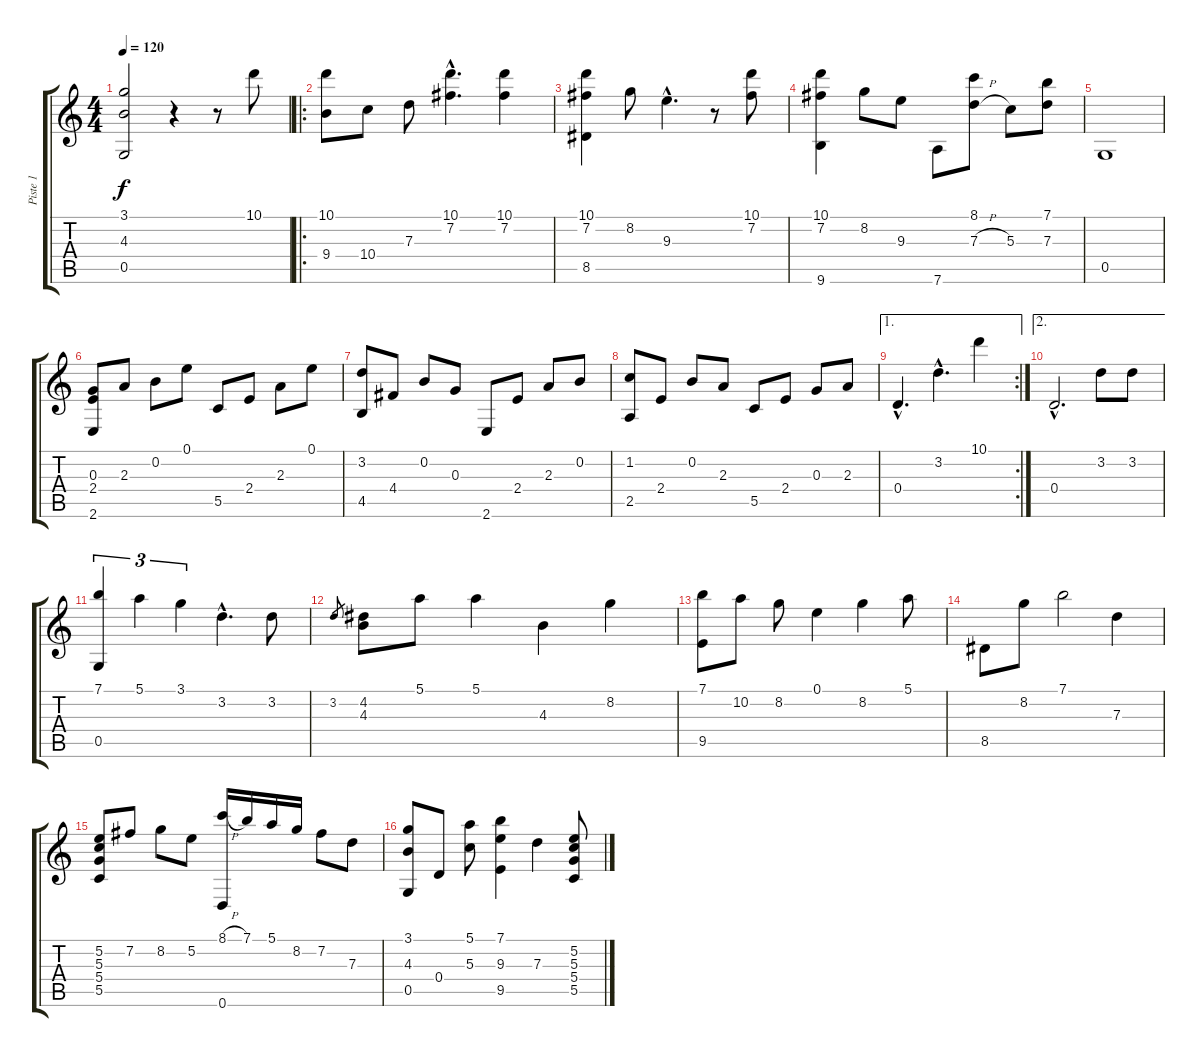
\track ("Piste 1" "Piste 1") {instrument acousticguitarnylon}
\staff {score tabs}
\tuning (E4 B3 G3 D3 G2 D2) {hide}
\ts (4 4)
\tempo 120
\clef g2
\ks c
(3.1{t} 4.3{t} 0.5{t}).2{dy f} r.4 r.8 10.1.8 |
\ro
(10.1 9.4).8 10.4.8 7.3.8 (10.1{hac} 7.2{hac}).4{d} (10.1 7.2).4 |
(10.1 7.2 8.5).4 8.2.8 9.3{hac}.4{d} r.8 (10.1 7.2).8 |
(10.1 7.2 9.6).4 8.2.8 9.3.8 7.6.8 (8.1 7.3{h}).8 5.3.8 (7.1 7.3).8 |
0.5.1 |
(0.3 2.4 2.6).8 2.3.8 0.2.8 0.1.8 5.5.8 2.4.8 2.3.8 0.1.8 |
(3.2 4.5).8 4.4.8 0.2.8 0.3.8 2.6.8 2.4.8 2.3.8 0.2.8 |
(1.2 2.5).8 2.4.8 0.2.8 2.3.8 5.5.8 2.4.8 0.3.8 2.3.8 |
\ae 1
\rc 2
0.4{hac}.4{d} 3.2{hac}.4{d} 10.1.4 |
\ae 2
0.4{hac}.2{d} 3.2.8 3.2.8 |
(7.1 0.5).4{tu (3 2)} 5.1.4{tu (3 2)} 3.1.4{tu (3 2)} 3.2{hac}.4{d} 3.2.8 |
3.2.8{gr} (4.2 4.3).8 5.1.8 5.1.4 4.3.4 8.2.4 |
(7.1 9.5).8 10.2.8 8.2.8 0.1.4 8.2.4 5.1.8 |
8.5.8 8.2.8 7.1.2 7.3.4 |
(5.2 5.3 5.4 5.5).8 7.2.8 8.2.8 5.2.8 (8.1{h} 0.6).16 7.1.16 5.1.16 8.2.16 7.2.8 7.3.8 |
(3.1 4.3 0.5).8 0.4.8 (5.1 5.3).8 (7.1 9.3 9.5).4 7.3.4 (5.2 5.3 5.4 5.5).8
